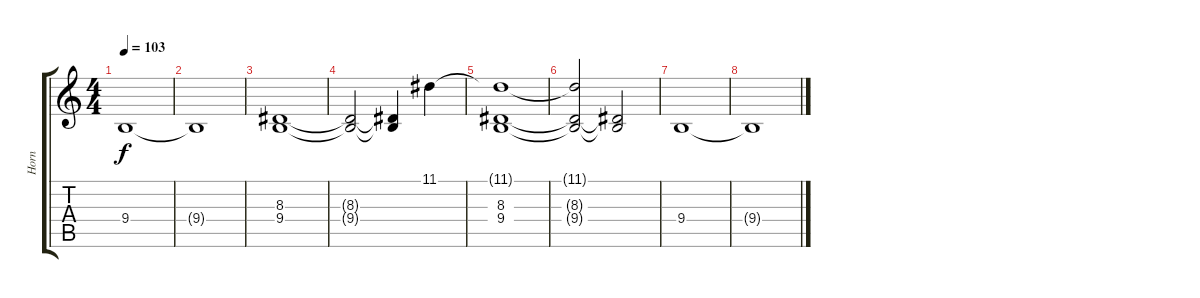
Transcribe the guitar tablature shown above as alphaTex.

\track ("Horn" "Horn") {instrument englishhorn}
\staff {score tabs}
\tuning (E4 B3 G3 D3 A2 E2) {hide}
\ts (4 4)
\tempo 103
\clef g2
\ks c
9.4.1{dy f} |
9.4{t}.1 |
(8.3 9.4).1 |
(8.3{t} 9.4{t}).2 (8.3{t} 9.4{t}).4 11.1.4 |
(11.1{t} 8.3 9.4).1 |
(11.1{t} 8.3{t} 9.4{t}).2 (8.3{t} 9.4{t}).2 |
9.4.1 |
9.4{t}.1
